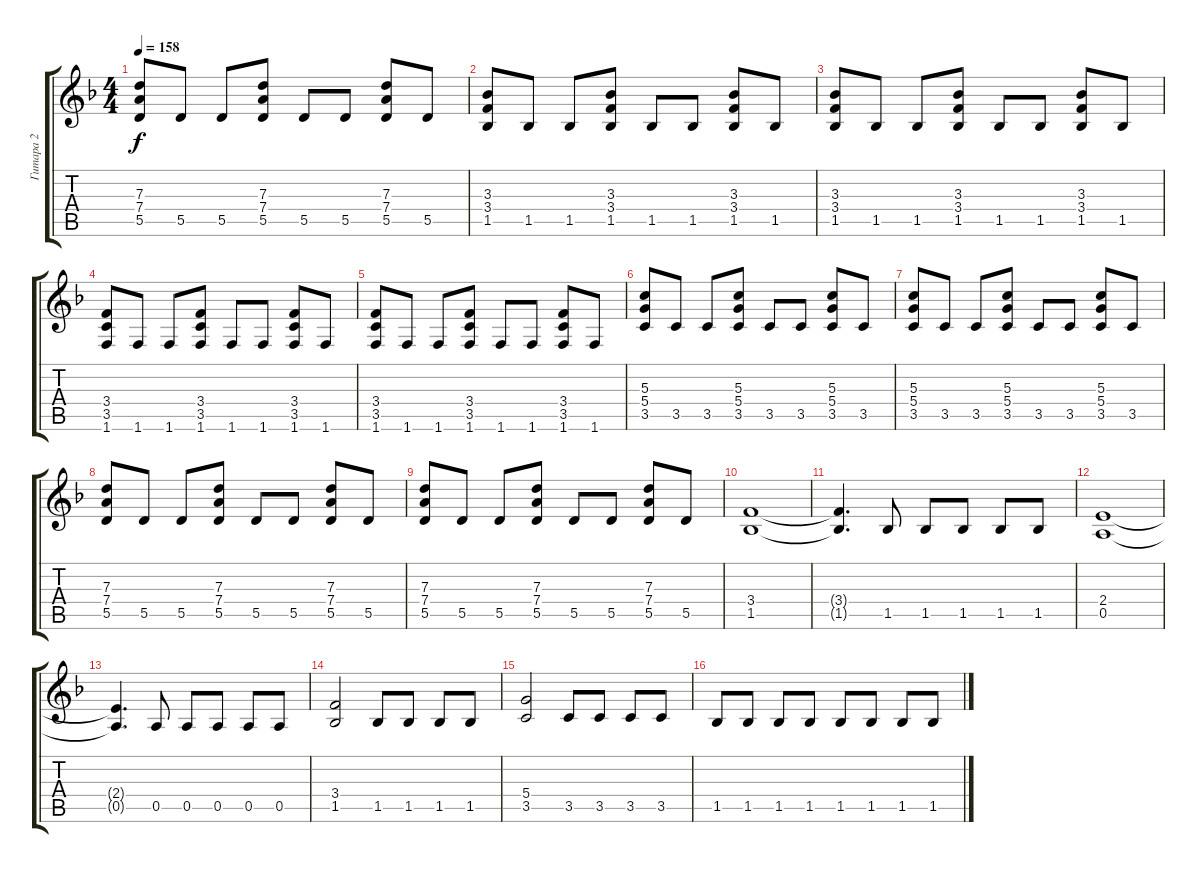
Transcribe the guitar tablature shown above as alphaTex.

\track ("Гитара 2" "Гитара 2") {instrument distortionguitar}
\staff {score tabs}
\tuning (E4 B3 G3 D3 A2 E2) {hide}
\ts (4 4)
\tempo 158
\clef g2
\ks dminor
(7.3 7.4 5.5).8{dy f} 5.5.8 5.5.8 (7.3 7.4 5.5).8 5.5.8 5.5.8 (7.3 7.4 5.5).8 5.5.8 |
(3.3 3.4 1.5).8 1.5.8 1.5.8 (3.3 3.4 1.5).8 1.5.8 1.5.8 (3.3 3.4 1.5).8 1.5.8 |
(3.3 3.4 1.5).8 1.5.8 1.5.8 (3.3 3.4 1.5).8 1.5.8 1.5.8 (3.3 3.4 1.5).8 1.5.8 |
(3.4 3.5 1.6).8 1.6.8 1.6.8 (3.4 3.5 1.6).8 1.6.8 1.6.8 (3.4 3.5 1.6).8 1.6.8 |
(3.4 3.5 1.6).8 1.6.8 1.6.8 (3.4 3.5 1.6).8 1.6.8 1.6.8 (3.4 3.5 1.6).8 1.6.8 |
(5.3 5.4 3.5).8 3.5.8 3.5.8 (5.3 5.4 3.5).8 3.5.8 3.5.8 (5.3 5.4 3.5).8 3.5.8 |
(5.3 5.4 3.5).8 3.5.8 3.5.8 (5.3 5.4 3.5).8 3.5.8 3.5.8 (5.3 5.4 3.5).8 3.5.8 |
(7.3 7.4 5.5).8 5.5.8 5.5.8 (7.3 7.4 5.5).8 5.5.8 5.5.8 (7.3 7.4 5.5).8 5.5.8 |
(7.3 7.4 5.5).8 5.5.8 5.5.8 (7.3 7.4 5.5).8 5.5.8 5.5.8 (7.3 7.4 5.5).8 5.5.8 |
(3.4 1.5).1 |
(3.4{t} 1.5{t}).4{d} 1.5.8 1.5.8 1.5.8 1.5.8 1.5.8 |
(2.4 0.5).1 |
(2.4{t} 0.5{t}).4{d} 0.5.8 0.5.8 0.5.8 0.5.8 0.5.8 |
(3.4 1.5).2 1.5.8 1.5.8 1.5.8 1.5.8 |
(5.4 3.5).2 3.5.8 3.5.8 3.5.8 3.5.8 |
1.5.8 1.5.8 1.5.8 1.5.8 1.5.8 1.5.8 1.5.8 1.5.8
